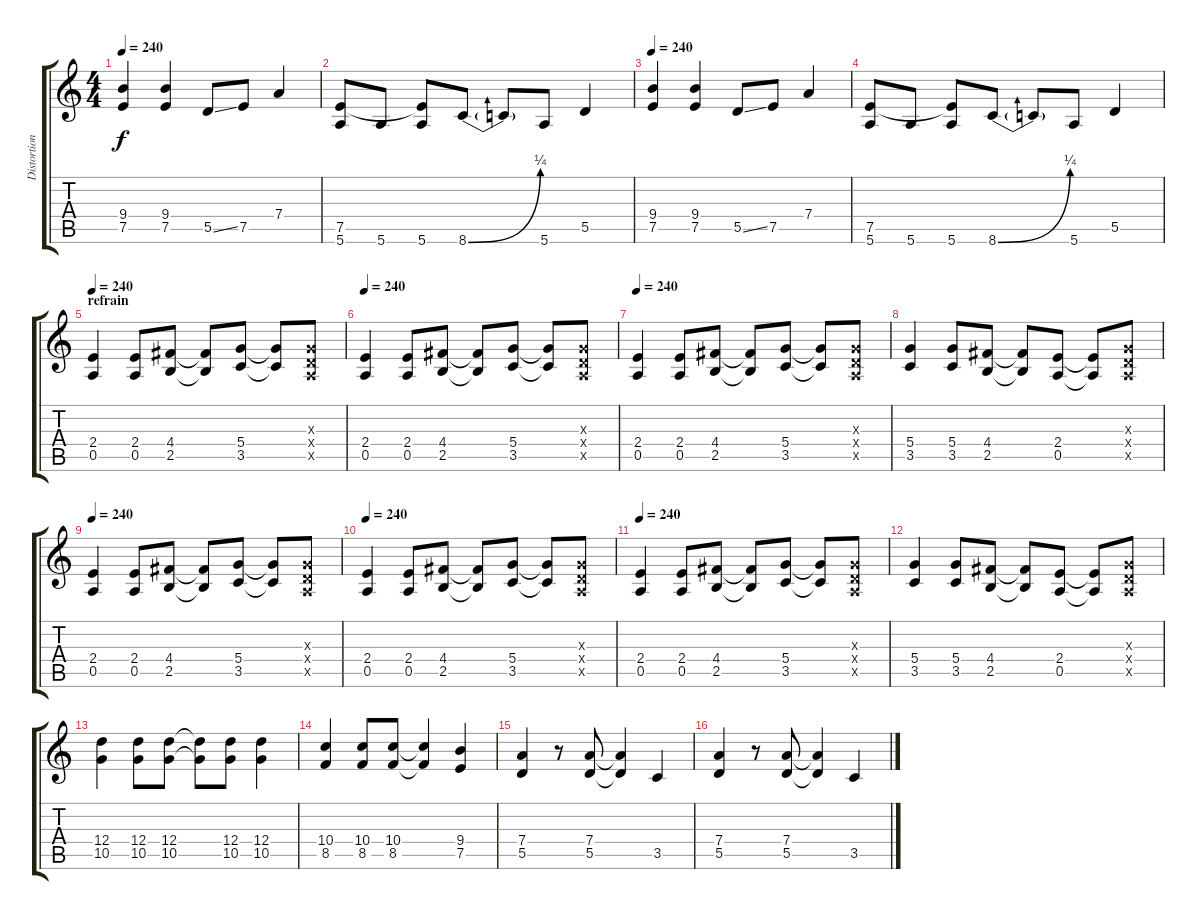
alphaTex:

\track ("Distortion Guitar 2" "Distortion") {instrument overdrivenguitar}
\staff {score tabs}
\tuning (E4 B3 G3 D3 A2 E2) {hide}
\ts (4 4)
\tempo 240
\clef g2
\ks c
(9.4 7.5).4{dy f} (9.4 7.5).4 5.5{ss}.8 7.5.8 7.4.4 |
(7.5 5.6).8 5.6.8 (7.5{t} 5.6).8 8.6{be (bend 0 0 60 1)}.8 8.6{t}.8 5.6.8 5.5.4 |
\tempo 240
(9.4 7.5).4 (9.4 7.5).4 5.5{ss}.8 7.5.8 7.4.4 |
(7.5 5.6).8 5.6.8 (7.5{t} 5.6).8 8.6{be (bend 0 0 60 1)}.8 8.6{t}.8 5.6.8 5.5.4 |
\section ("" "refrain")
\tempo 240
(2.4 0.5).4 (2.4 0.5).8 (4.4 2.5).8 (4.4{t} 2.5{t}).8 (5.4 3.5).8 (5.4{t} 3.5{t}).8 (0.3{x} 0.4{x} 0.5{x}).8 |
\tempo 240
(2.4 0.5).4 (2.4 0.5).8 (4.4 2.5).8 (4.4{t} 2.5{t}).8 (5.4 3.5).8 (5.4{t} 3.5{t}).8 (0.3{x} 0.4{x} 0.5{x}).8 |
\tempo 240
(2.4 0.5).4 (2.4 0.5).8 (4.4 2.5).8 (4.4{t} 2.5{t}).8 (5.4 3.5).8 (5.4{t} 3.5{t}).8 (0.3{x} 0.4{x} 0.5{x}).8 |
(5.4 3.5).4 (5.4 3.5).8 (4.4 2.5).8 (4.4{t} 2.5{t}).8 (2.4 0.5).8 (2.4{t} 0.5{t}).8 (0.3{x} 0.4{x} 0.5{x}).8 |
\tempo 240
(2.4 0.5).4 (2.4 0.5).8 (4.4 2.5).8 (4.4{t} 2.5{t}).8 (5.4 3.5).8 (5.4{t} 3.5{t}).8 (0.3{x} 0.4{x} 0.5{x}).8 |
\tempo 240
(2.4 0.5).4 (2.4 0.5).8 (4.4 2.5).8 (4.4{t} 2.5{t}).8 (5.4 3.5).8 (5.4{t} 3.5{t}).8 (0.3{x} 0.4{x} 0.5{x}).8 |
\tempo 240
(2.4 0.5).4 (2.4 0.5).8 (4.4 2.5).8 (4.4{t} 2.5{t}).8 (5.4 3.5).8 (5.4{t} 3.5{t}).8 (0.3{x} 0.4{x} 0.5{x}).8 |
(5.4 3.5).4 (5.4 3.5).8 (4.4 2.5).8 (4.4{t} 2.5{t}).8 (2.4 0.5).8 (2.4{t} 0.5{t}).8 (0.3{x} 0.4{x} 0.5{x}).8 |
(12.4 10.5).4 (12.4 10.5).8 (12.4 10.5).8 (12.4{t} 10.5{t}).8 (12.4 10.5).8 (12.4 10.5).4 |
(10.4 8.5).4 (10.4 8.5).8 (10.4 8.5).8 (10.4{t} 8.5{t}).4 (9.4 7.5).4 |
(7.4 5.5).4 r.8 (7.4 5.5).8 (7.4{t} 5.5{t}).4 3.5.4 |
(7.4 5.5).4 r.8 (7.4 5.5).8 (7.4{t} 5.5{t}).4 3.5.4
